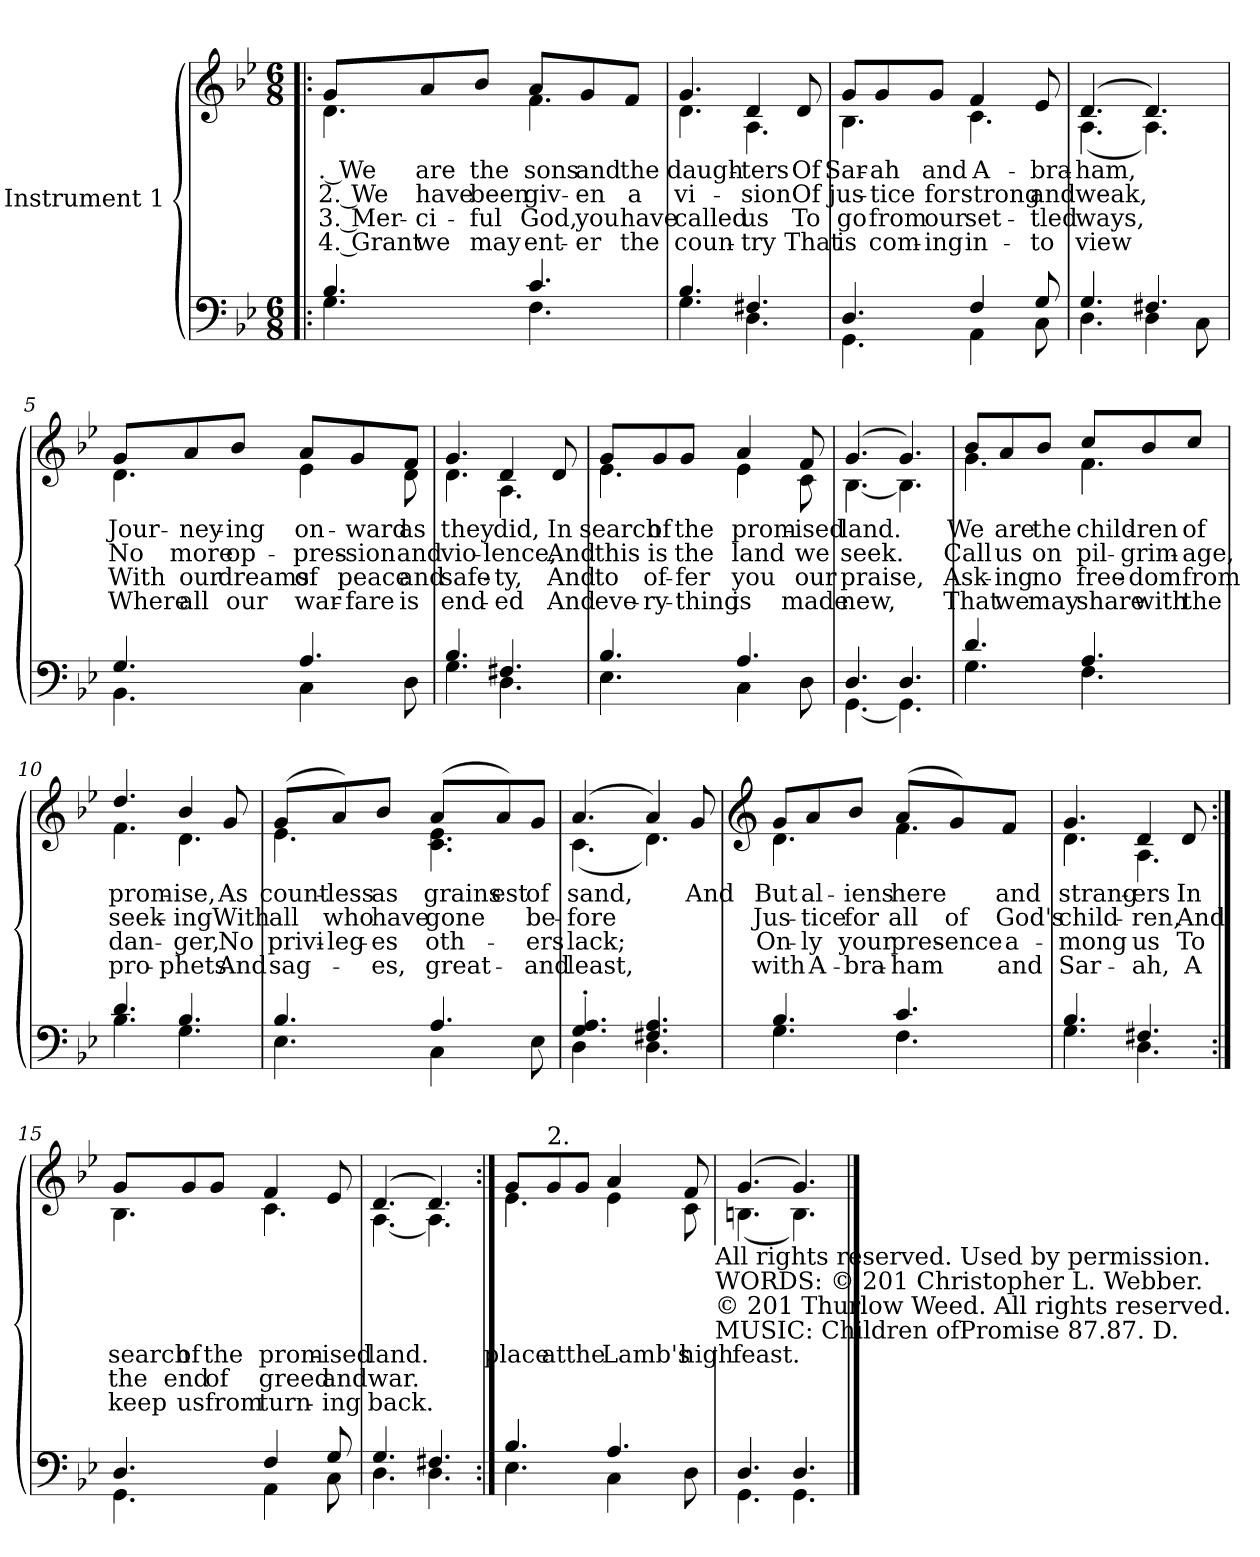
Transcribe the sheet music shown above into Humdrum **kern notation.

**kern	**kern	**text	**text	**text	**text
*part1	*part1	*part1	*part1	*part1	*part1
*staff2	*staff1	*staff1	*staff1	*staff1	*staff1
*I"Instrument 1	*	*	*	*	*
!!LO:PB:g=z
*stria5	*stria5	*	*	*	*
*clefF4	*clefG2	*	*	*	*
*k[b-e-]	*k[b-e-]	*	*	*	*
*B-:	*B-:	*	*	*	*
*M6/8	*M6/8	*	*	*	*
=1!|:	=1!|:	=1!|:	=1!|:	=1!|:	=1!|:
*^	*	*	*	*	*
!	!	!	!LO:LY:b:rj	!LO:LY:b:rj	!LO:LY:b:rj	!LO:LY:b:rj
*	*	*^	*	*	*	*
4.B-/	4.G\	8g/L	4.d<\	. We	2. We	3. Mer-	-4. Grant
!	!	!	!	!LO:LY:b:cj	!LO:LY:b:cj	!LO:LY:b:cj	!LO:LY:b:cj
.	.	8a/	.	are	have	ci-	-we
!	!	!	!	!LO:LY:b:cj	!LO:LY:b:cj	!LO:LY:b:cj	!LO:LY:b:cj
.	.	8b-/J	.	the	been	ful	may
!	!	!	!	!LO:LY:b:cj	!LO:LY:b:cj	!LO:LY:b:cj	!LO:LY:b:cj
4.c/	4.F\	8a/L	4.f\	sons	giv-	-God,	ent-
!	!	!	!	!LO:LY:b:cj	!LO:LY:b:cj	!LO:LY:b:cj	!LO:LY:b:cj
.	.	8g/	.	-and	en	you	er
!	!	!	!	!LO:LY:b:cj	!LO:LY:b:cj	!LO:LY:b:cj	!LO:LY:b:cj
.	.	8f/J	.	the	a	have	the
=2	=2	=2	=2	=2	=2	=2	=2
!	!	!	!	!LO:LY:b	!LO:LY:b:cj	!LO:LY:b:cj	!LO:LY:b:cj
4.B-/	4.G\	4.g/	4.d\	daugh-	-vi-	-called	coun-
!	!	!	!	!LO:LY:b:rj	!LO:LY:b:cj	!LO:LY:b:cj	!LO:LY:b:cj
4.F#X/	4.D\	4d/	4.A\	-ters	sion	us	try
!	!	!	!	!LO:LY:b:cj	!LO:LY:b:cj	!LO:LY:b:cj	!LO:LY:b:cj
.	.	8d/	.	Of	Of	To	That
=3	=3	=3	=3	=3	=3	=3	=3
!	!	!	!	!LO:LY:b:cj	!LO:LY:b:cj	!LO:LY:b:cj	!LO:LY:b:cj
4.D/	4.GG\	8g/L	4.B-\	Sar-	-jus-	-go	is
!	!	!	!	!LO:LY:b:cj	!LO:LY:b:cj	!LO:LY:b:cj	!LO:LY:b
.	.	8g/	.	ah	tice	from	com-
!	!	!	!	!LO:LY:b:cj	!LO:LY:b:cj	!LO:LY:b:cj	!LO:LY:b:rj
.	.	8g/J	.	-and	for	our	ing
!	!	!	!	!LO:LY:b:cj	!LO:LY:b:cj	!LO:LY:b:cj	!LO:LY:b:cj
4F/	4AA\	4f/	4.c\	A-	-strong	set-	-in-
!	!	!	!	!LO:LY:b:cj	!LO:LY:b:cj	!LO:LY:b:cj	!LO:LY:b:cj
8G/	8C\	8e-/	.	-bra-	-and	tled	to
=4	=4	=4	=4	=4	=4	=4	=4
!	!	!	!	!LO:LY:b:cj	!LO:LY:b:cj	!LO:LY:b:cj	!LO:LY:b:cj
4.G/	4.D\	(>4.d/	(<4.A\	ham,	weak,	ways,	view
4.F#X/	4D\	4.d/)	4.A\)	.	.	.	.
.	8C\	.	.	.	.	.	.
!!LO:LB:g=z	!!
=5	=5	=5	=5	=5	=5	=5	=5
!	!	!	!	!LO:LY:b:cj	!LO:LY:b:cj	!LO:LY:b:cj	!LO:LY:b:cj
4.G/	4.BB-\	8g/L	4.d\	Jour-	-No	With	Where
!	!	!	!	!LO:LY:b:cj	!LO:LY:b:cj	!LO:LY:b:cj	!LO:LY:b:cj
.	.	8a/	.	ney-	-more	our	all
!	!	!	!	!LO:LY:b:cj	!LO:LY:b:cj	!LO:LY:b:cj	!LO:LY:b:cj
.	.	8b-/J	.	ing	op-	-dreams	our
!	!	!	!	!LO:LY:b:cj	!LO:LY:b:cj	!LO:LY:b:cj	!LO:LY:b:cj
4.A/	4C\	8a/L	4e-\	on-	-pres-	-of	war-
!	!	!	!	!LO:LY:b:cj	!LO:LY:b:cj	!LO:LY:b:cj	!LO:LY:b:cj
.	.	8g/	.	-ward	sion	peace	fare
!	!	!	!	!LO:LY:b:cj	!LO:LY:b:cj	!LO:LY:b:cj	!LO:LY:b:cj
.	8D\	8f/J	8d\	as	and	and	is
=6	=6	=6	=6	=6	=6	=6	=6
!	!	!	!	!LO:LY:b:cj	!LO:LY:b:cj	!LO:LY:b:cj	!LO:LY:b:cj
4.B-/	4.G\	4.g/	4.d\	they	vio-	-safe-	-end-
!	!	!	!	!LO:LY:b:cj	!LO:LY:b:cj	!LO:LY:b:cj	!LO:LY:b:cj
4.F#X/	4.D\	4d/	4.A\	-did,	lence,	ty,	ed
!	!	!	!	!LO:LY:b:cj	!LO:LY:b:cj	!LO:LY:b:cj	!LO:LY:b:cj
.	.	8d/	.	In	And	And	And
=7	=7	=7	=7	=7	=7	=7	=7
!	!	!	!	!LO:LY:b:cj	!LO:LY:b:cj	!LO:LY:b:cj	!LO:LY:b:cj
4.B-/	4.E-\	8g/L	4.e-\	search	this	to	eve-
!	!	!	!	!LO:LY:b:cj	!LO:LY:b:cj	!LO:LY:b:cj	!LO:LY:b
.	.	8g/	.	-of	is	of-	-ry-
!	!	!	!	!LO:LY:b:cj	!LO:LY:b:cj	!LO:LY:b:cj	!LO:LY:b:cj
.	.	8g/J	.	-the	the	fer	thing
!	!	!	!	!LO:LY:b:cj	!LO:LY:b:cj	!LO:LY:b:cj	!LO:LY:b:cj
4.A/	4C\	4a/	4e-\	prom-	-land	you	is
!	!	!	!	!LO:LY:b:cj	!LO:LY:b:cj	!LO:LY:b:cj	!LO:LY:b:cj
.	8D\	8f/	8c\	ised	we	our	made
=8	=8	=8	=8	=8	=8	=8	=8
!	!	!	!	!LO:LY:b:cj	!LO:LY:b:cj	!LO:LY:b:cj	!LO:LY:b:cj
4.D/	[<4.GG\	(>4.g/	[<4.B-\	land.	seek.	praise,	new,
4.D/	4.GG\]	4.g/)	4.B-\]	.	.	.	.
!!LO:LB:g=z	!!
=9	=9	=9	=9	=9	=9	=9	=9
!	!	!	!	!LO:LY:b:cj	!LO:LY:b:cj	!LO:LY:b:cj	!LO:LY:b:cj
4.d/	4.G\	8b-/L	4.g\	We	Call	Ask-	-That
!	!	!	!	!LO:LY:b:cj	!LO:LY:b:cj	!LO:LY:b:rj	!LO:LY:b:cj
.	.	8a/	.	are	us	ing	we
!	!	!	!	!LO:LY:b:cj	!LO:LY:b:cj	!LO:LY:b:cj	!LO:LY:b:cj
.	.	8b-/J	.	the	on	no	may
!	!	!	!	!LO:LY:b:cj	!LO:LY:b:cj	!LO:LY:b:cj	!LO:LY:b:cj
4.A/	4.F\	8cc/L	4.f\	child-	-pil-	-free-	-share
!	!	!	!	!LO:LY:b:cj	!LO:LY:b:cj	!LO:LY:b:cj	!LO:LY:b:cj
.	.	8b-/	.	ren	grim-	-dom	with
!	!	!	!	!LO:LY:b:cj	!LO:LY:b:cj	!LO:LY:b:cj	!LO:LY:b:cj
.	.	8cc/J	.	of	age,	from	the
=10	=10	=10	=10	=10	=10	=10	=10
!	!	!	!	!LO:LY:b:cj	!LO:LY:b:cj	!LO:LY:b:cj	!LO:LY:b:cj
4.d/	4.B-\	4.dd/	4.f\	prom-	-seek-	-dan-	-pro-
!	!	!	!	!LO:LY:b:cj	!LO:LY:b:cj	!LO:LY:b:cj	!LO:LY:b:cj
4.B-/	4.G\	4b-/	4.d\	-ise,	ing	ger,	phets
!	!	!	!	!LO:LY:b:cj	!LO:LY:b:cj	!LO:LY:b:cj	!LO:LY:b:cj
.	.	8g/	.	As	With	No	And
=11	=11	=11	=11	=11	=11	=11	=11
!	!	!	!	!LO:LY:b	!LO:LY:b:cj	!LO:LY:b:cj	!LO:LY:b:cj
4.B-/	4.E-\	(>8g/L	4.e-\	count-	-all	privi-	-sag-
!	!	!	!	!LO:LY:b:rj	!LO:LY:b:cj	!LO:LY:b:cj	!
.	.	8a/)	.	-less	who	leg-	.
!	!	!	!	!LO:LY:b:cj	!LO:LY:b:cj	!LO:LY:b:cj	!LO:LY:b:cj
.	.	8b-/J	.	-as	have	es	es,
!	!	!	!	!LO:LY:b	!LO:LY:b	!LO:LY:b	!LO:LY:b:cj
4.A/	4C\	(>8a/L	4.c\ 4.e-\	grains	gone	oth-	-great-
!	!	!	!	!LO:LY:b:rj	!	!	!
.	.	8a/)	.	-est	.	.	.
!	!	!	!	!LO:LY:b:cj	!LO:LY:b:cj	!LO:LY:b:cj	!LO:LY:b:cj
.	8E-\	8g/J	.	of	be-	-ers	and
=12	=12	=12	=12	=12	=12	=12	=12
!	!	!	!	!LO:LY:b:cj	!LO:LY:b:cj	!LO:LY:b:cj	!LO:LY:b:cj
4.G/'< 4.A/'<	4D\	(>4.a/	(<4.c\	sand,	fore	lack;	least,
.	8ryy	.	.	.	.	.	.
4.A/ 4.F#X/	4.D\	4a/)	4.d\)	.	.	.	.
!	!	!	!	!LO:LY:b:cj	!	!	!
.	.	8g/	.	And	.	.	.
!!LO:PB:g=z	!!
=13	=13	=13	=13	=13	=13	=13	=13
*	*	*clefG2	*	*	*	*	*
!	!	!	!	!LO:LY:b:cj	!LO:LY:b:cj	!LO:LY:b:rj	!LO:LY:b:cj
4.B-/	4.G\	8g/L	4.d\	But	Jus-	-On-	-with
!	!	!	!	!LO:LY:b:cj	!LO:LY:b:cj	!LO:LY:b:cj	!LO:LY:b:cj
.	.	8a/	.	al-	-tice	ly	A-
!	!	!	!	!LO:LY:b:cj	!LO:LY:b:cj	!LO:LY:b:cj	!LO:LY:b:cj
.	.	8b-/J	.	-iens	for	your	bra-
!	!	!	!	!LO:LY:b	!LO:LY:b:cj	!LO:LY:b	!LO:LY:b
4.c/	4.F\	(>8a/L	4.f\	-here	all	pres-	-ham
!	!	!	!	!	!LO:LY:b:cj	!LO:LY:b:rj	!
.	.	8g/)	.	.	of	ence	.
!	!	!	!	!LO:LY:b:cj	!LO:LY:b:cj	!LO:LY:b:cj	!LO:LY:b:cj
.	.	8f/J	.	and	God's	a-	-and
=14	=14	=14	=14	=14	=14	=14	=14
!	!	!	!	!LO:LY:b:cj	!LO:LY:b:cj	!LO:LY:b:cj	!LO:LY:b:cj
4.B-/	4.G\	4.g/	4.d\	strang-	-child-	-mong	Sar-
!	!	!	!	!LO:LY:b:cj	!LO:LY:b:cj	!LO:LY:b:cj	!LO:LY:b:cj
4.F#X/	4.D\	4d/	4.A\	-ers	ren,	us	ah,
!	!	!	!	!LO:LY:b:cj	!LO:LY:b:cj	!LO:LY:b:cj	!LO:LY:b:cj
.	.	8d/	.	In	And	To	A
=15:|!	=15:|!	=15:|!	=15:|!	=15:|!	=15:|!	=15:|!	=15:|!
!	!	!	!	!LO:LY:b:cj	!LO:LY:b:cj	!LO:LY:b:cj	!
4.D/	4.GG\	8g>/L	4.B-\	search	the	keep	.
!	!	!	!	!LO:LY:b:cj	!LO:LY:b:cj	!LO:LY:b:cj	!
.	.	8g/	.	of	end	us	.
!	!	!	!	!LO:LY:b:cj	!LO:LY:b:cj	!LO:LY:b:cj	!
.	.	8g/J	.	the	of	from	.
!	!	!	!	!LO:LY:b:cj	!LO:LY:b:cj	!LO:LY:b:cj	!
4F/	4AA\	4f/	4.c\	prom-	-greed	turn-	.
!	!	!	!	!LO:LY:b:cj	!LO:LY:b:cj	!LO:LY:b:cj	!
8G/	8C\	8e-/	.	-ised	and	ing	.
=16	=16	=16	=16	=16	=16	=16	=16
!	!	!	!	!LO:LY:b:cj	!LO:LY:b:cj	!LO:LY:b:cj	!
4.G/	4.D\	(>4.d/	[<4.A\	land.	war.	back.	.
4.F#X/	4.D\	4.d/)	4.A\]	.	.	.	.
!!LO:LB:g=z	!!
=17:|!	=17:|!	=17:|!	=17:|!	=17:|!	=17:|!	=17:|!	=17:|!
!	!	!	!	!LO:LY:b:cj	!	!	!
4.B-/	4.E-\	8g/L	4.e-\	place	.	.	.
!	!	!LO:TX:a:t=2.	!	!	!	!	!
!	!	!	!	!LO:LY:b:cj	!	!	!
.	.	8g/	.	at	.	.	.
!	!	!	!	!LO:LY:b:cj	!	!	!
.	.	8g/J	.	the	.	.	.
!	!	!	!	!LO:LY:b:cj	!	!	!
4.A/	4C\	4a/	4e-\	Lamb's	.	.	.
!	!	!	!	!LO:LY:b:cj	!	!	!
.	8D\	8f/	8c\	high	.	.	.
!	!	!	!LO:TX:b:t=All rights reserved. Used by permission.	!	!	!	!
!	!	!	!LO:TX:b:t=WORDS&colon; © 201 Christopher L. Webber.	!	!	!	!
!	!	!	!LO:TX:b:t=© 201 Thurlow Weed. All rights reserved.	!	!	!	!
!	!	!	!LO:TX:b:t=MUSIC&colon; Children ofPromise 87.87. D.	!	!	!	!
=18	=18	=18	=18	=18	=18	=18	=18
!	!	!	!	!LO:LY:b:cj	!	!	!
4.D/	4.GG\	(>4.g/	(<4.Bn\	feast.	.	.	.
4.D/	4.GG\	4.g/)	4.B\)	.	.	.	.
*v	*v	*	*	*	*	*	*
*	*v	*v	*	*	*	*
==	==	==	==	==	==
*-	*-	*-	*-	*-	*-
